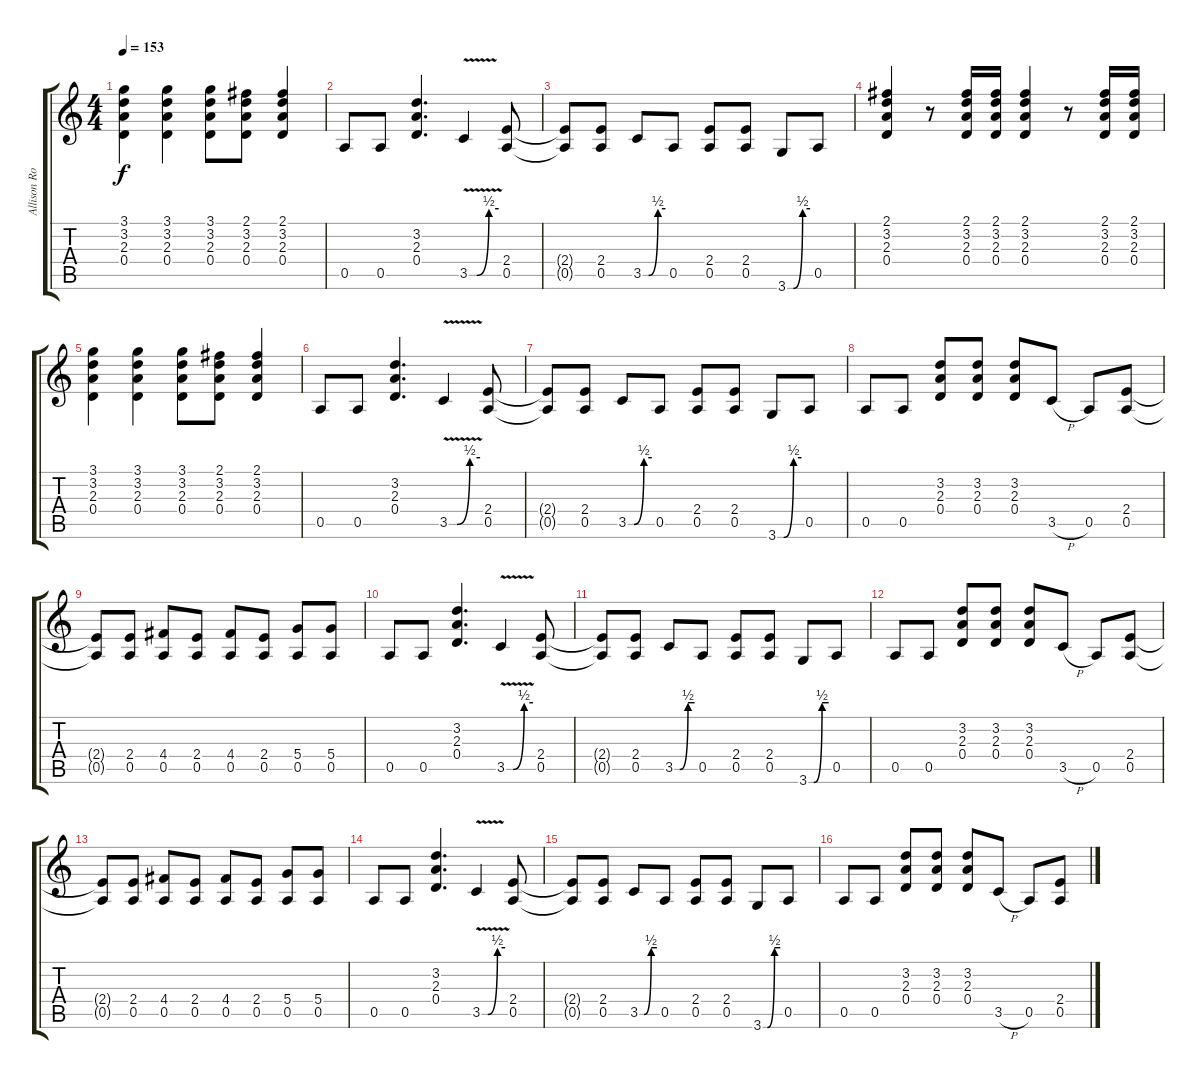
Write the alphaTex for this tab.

\track ("Allison Robertson" "Allison Ro") {instrument overdrivenguitar}
\staff {score tabs}
\tuning (E4 B3 G3 D3 A2 E2) {hide}
\ts (4 4)
\tempo 153
\clef g2
\ks c
(3.1 3.2 2.3 0.4).4{dy f} (3.1 3.2 2.3 0.4).4 (3.1 3.2 2.3 0.4).8 (2.1 3.2 2.3 0.4).8 (2.1 3.2 2.3 0.4).4 |
0.5.8 0.5.8 (3.2 2.3 0.4).4{d} 3.5{be (custom 0 0 15 0 40 2 60 2) v}.4 (2.4 0.5).8 |
(2.4{t} 0.5{t}).8 (2.4 0.5).8 3.5{be (custom 0 0 15 0 40 2 60 2)}.8 0.5.8 (2.4 0.5).8 (2.4 0.5).8 3.6{be (custom 0 0 15 0 40 2 60 2)}.8 0.5.8 |
(2.1 3.2 2.3 0.4).4 r.8 (2.1 3.2 2.3 0.4).16 (2.1 3.2 2.3 0.4).16 (2.1 3.2 2.3 0.4).4 r.8 (2.1 3.2 2.3 0.4).16 (2.1 3.2 2.3 0.4).16 |
(3.1 3.2 2.3 0.4).4 (3.1 3.2 2.3 0.4).4 (3.1 3.2 2.3 0.4).8 (2.1 3.2 2.3 0.4).8 (2.1 3.2 2.3 0.4).4 |
0.5.8 0.5.8 (3.2 2.3 0.4).4{d} 3.5{be (custom 0 0 15 0 40 2 60 2) v}.4 (2.4 0.5).8 |
(2.4{t} 0.5{t}).8 (2.4 0.5).8 3.5{be (custom 0 0 15 0 40 2 60 2)}.8 0.5.8 (2.4 0.5).8 (2.4 0.5).8 3.6{be (custom 0 0 15 0 40 2 60 2)}.8 0.5.8 |
0.5.8 0.5.8 (3.2 2.3 0.4).8 (3.2 2.3 0.4).8 (3.2 2.3 0.4).8 3.5{h}.8 0.5.8 (2.4 0.5).8 |
(2.4{t} 0.5{t}).8 (2.4 0.5).8 (4.4 0.5).8 (2.4 0.5).8 (4.4 0.5).8 (2.4 0.5).8 (5.4 0.5).8 (5.4 0.5).8 |
0.5.8 0.5.8 (3.2 2.3 0.4).4{d} 3.5{be (custom 0 0 15 0 40 2 60 2) v}.4 (2.4 0.5).8 |
(2.4{t} 0.5{t}).8 (2.4 0.5).8 3.5{be (custom 0 0 15 0 40 2 60 2)}.8 0.5.8 (2.4 0.5).8 (2.4 0.5).8 3.6{be (custom 0 0 15 0 40 2 60 2)}.8 0.5.8 |
0.5.8 0.5.8 (3.2 2.3 0.4).8 (3.2 2.3 0.4).8 (3.2 2.3 0.4).8 3.5{h}.8 0.5.8 (2.4 0.5).8 |
(2.4{t} 0.5{t}).8 (2.4 0.5).8 (4.4 0.5).8 (2.4 0.5).8 (4.4 0.5).8 (2.4 0.5).8 (5.4 0.5).8 (5.4 0.5).8 |
0.5.8 0.5.8 (3.2 2.3 0.4).4{d} 3.5{be (custom 0 0 15 0 40 2 60 2) v}.4 (2.4 0.5).8 |
(2.4{t} 0.5{t}).8 (2.4 0.5).8 3.5{be (custom 0 0 15 0 40 2 60 2)}.8 0.5.8 (2.4 0.5).8 (2.4 0.5).8 3.6{be (custom 0 0 15 0 40 2 60 2)}.8 0.5.8 |
0.5.8 0.5.8 (3.2 2.3 0.4).8 (3.2 2.3 0.4).8 (3.2 2.3 0.4).8 3.5{h}.8 0.5.8 (2.4 0.5).8
